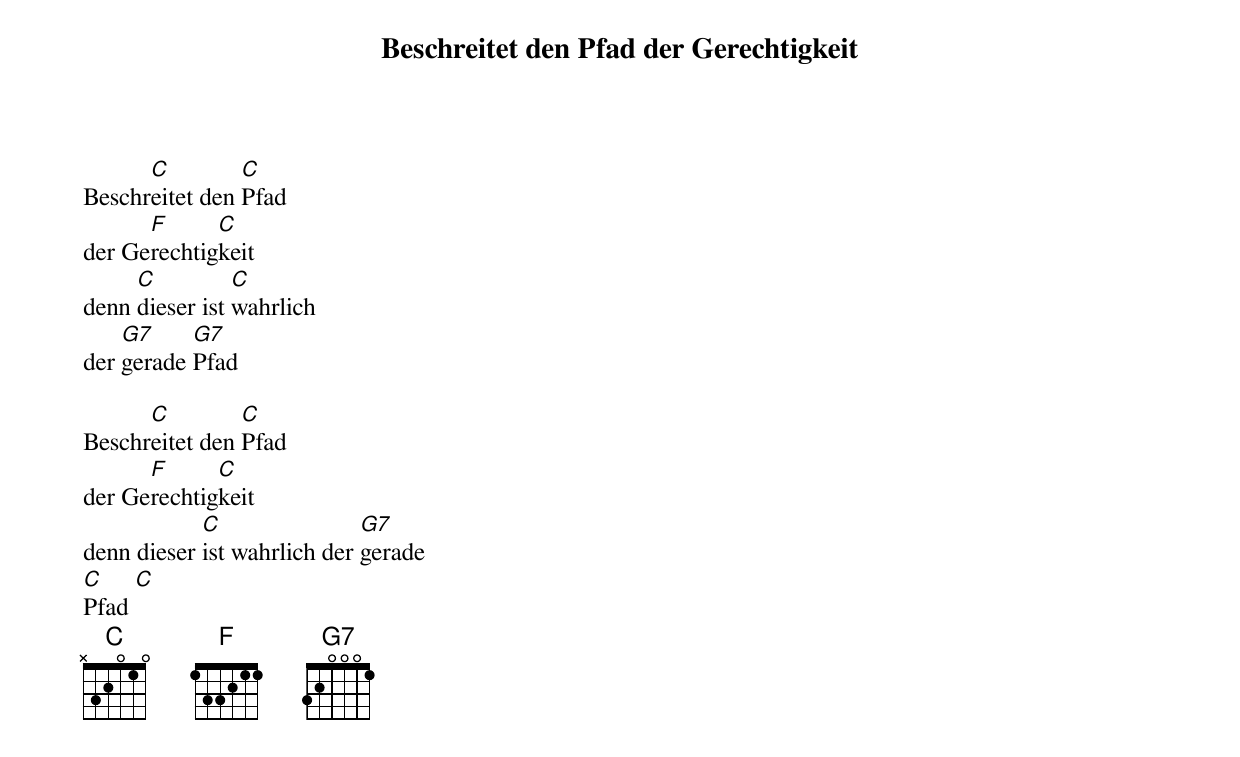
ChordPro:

{title: Beschreitet den Pfad der Gerechtigkeit}
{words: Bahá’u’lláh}
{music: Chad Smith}
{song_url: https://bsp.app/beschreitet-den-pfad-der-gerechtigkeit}
Beschr[C]eitet den [C]Pfad
der Ge[F]rechtig[C]keit
denn [C]dieser ist [C]wahrlich
der [G7]gerade [G7]Pfad

Beschr[C]eitet den [C]Pfad
der Ge[F]rechtig[C]keit
denn dieser [C]ist wahrlich der [G7]gerade
[C]Pfad [C]
